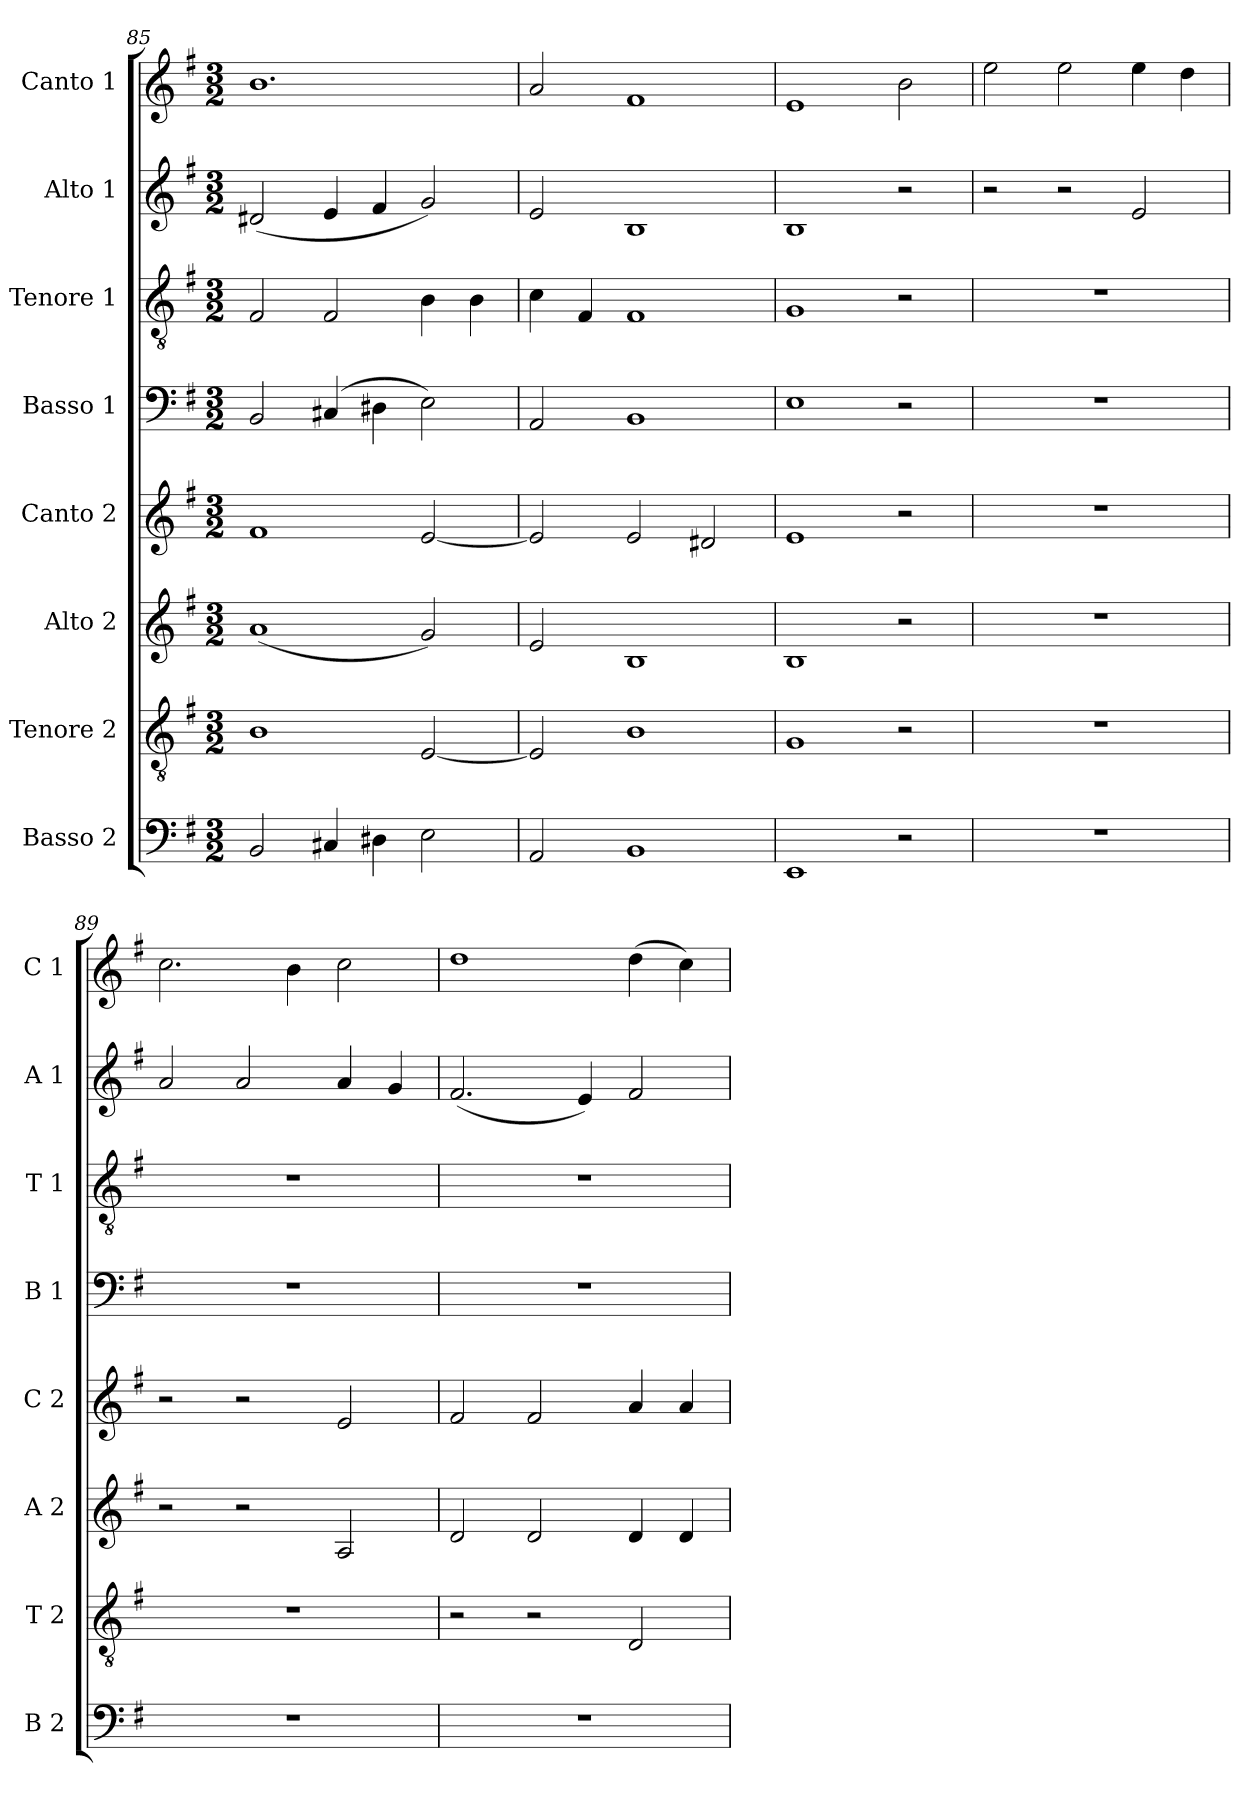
**kern	**kern	**kern	**kern	**kern	**kern	**kern	**kern
*part8	*part7	*part6	*part5	*part4	*part3	*part2	*part1
*staff8	*staff7	*staff6	*staff5	*staff4	*staff3	*staff2	*staff1
*I"Basso 2	*I"Tenore 2	*I"Alto 2	*I"Canto 2	*I"Basso 1	*I"Tenore 1	*I"Alto 1	*I"Canto 1
*I'B 2	*I'T 2	*I'A 2	*I'C 2	*I'B 1	*I'T 1	*I'A 1	*I'C 1
!!LO:PB:g=z
*clefF4	*clefGv2	*clefG2	*clefG2	*clefF4	*clefGv2	*clefG2	*clefG2
*k[f#]	*k[f#]	*k[f#]	*k[f#]	*k[f#]	*k[f#]	*k[f#]	*k[f#]
*G:	*G:	*G:	*G:	*G:	*G:	*G:	*G:
*M3/2	*M3/2	*M3/2	*M3/2	*M3/2	*M3/2	*M3/2	*M3/2
=85	=85	=85	=85	=85	=85	=85	=85
2BB/	1B	(1a	1f#	2BB/	2F#/	(2d#X/	1.b
4C#X/	.	.	.	(>4C#X/	2F#/	4e/	.
4D#X\	.	.	.	4D#X\	.	4f#/	.
2E\	[2E/	2g/)	[2e/	2E\)	4B\	2g/)	.
.	.	.	.	.	4B\	.	.
=86	=86	=86	=86	=86	=86	=86	=86
2AA/	2E/]	2e/	2e/]	2AA/	4c\	2e/	2a/
.	.	.	.	.	4F#/	.	.
1BB	1B	1B	2e/	1BB	1F#	1B	1f#
.	.	.	2d#X/	.	.	.	.
=87	=87	=87	=87	=87	=87	=87	=87
1EE	1G	1B	1e	1E	1G	1B	1e
2r	2r	2r	2r	2r	2r	2r	2b\
=88	=88	=88	=88	=88	=88	=88	=88
1.r	1.r	1.r	1.r	1.r	1.r	2r	2ee\
.	.	.	.	.	.	2r	2ee\
.	.	.	.	.	.	2e/	4ee\
.	.	.	.	.	.	.	4dd\
=89	=89	=89	=89	=89	=89	=89	=89
1.r	1.r	2r	2r	1.r	1.r	2a/	2.cc\
.	.	2r	2r	.	.	2a/	.
.	.	.	.	.	.	.	4b\
.	.	2A/	2e/	.	.	4a/	2cc\
.	.	.	.	.	.	4g/	.
=90	=90	=90	=90	=90	=90	=90	=90
1.r	2r	2d/	2f#/	1.r	1.r	(2.f#/	1dd
.	2r	2d/	2f#/	.	.	.	.
.	.	.	.	.	.	4e/)	.
.	2D/	4d/	4a/	.	.	2f#/	(>4dd\
.	.	4d/	4a/	.	.	.	4cc\)
=	=	=	=	=	=	=	=
*-	*-	*-	*-	*-	*-	*-	*-
